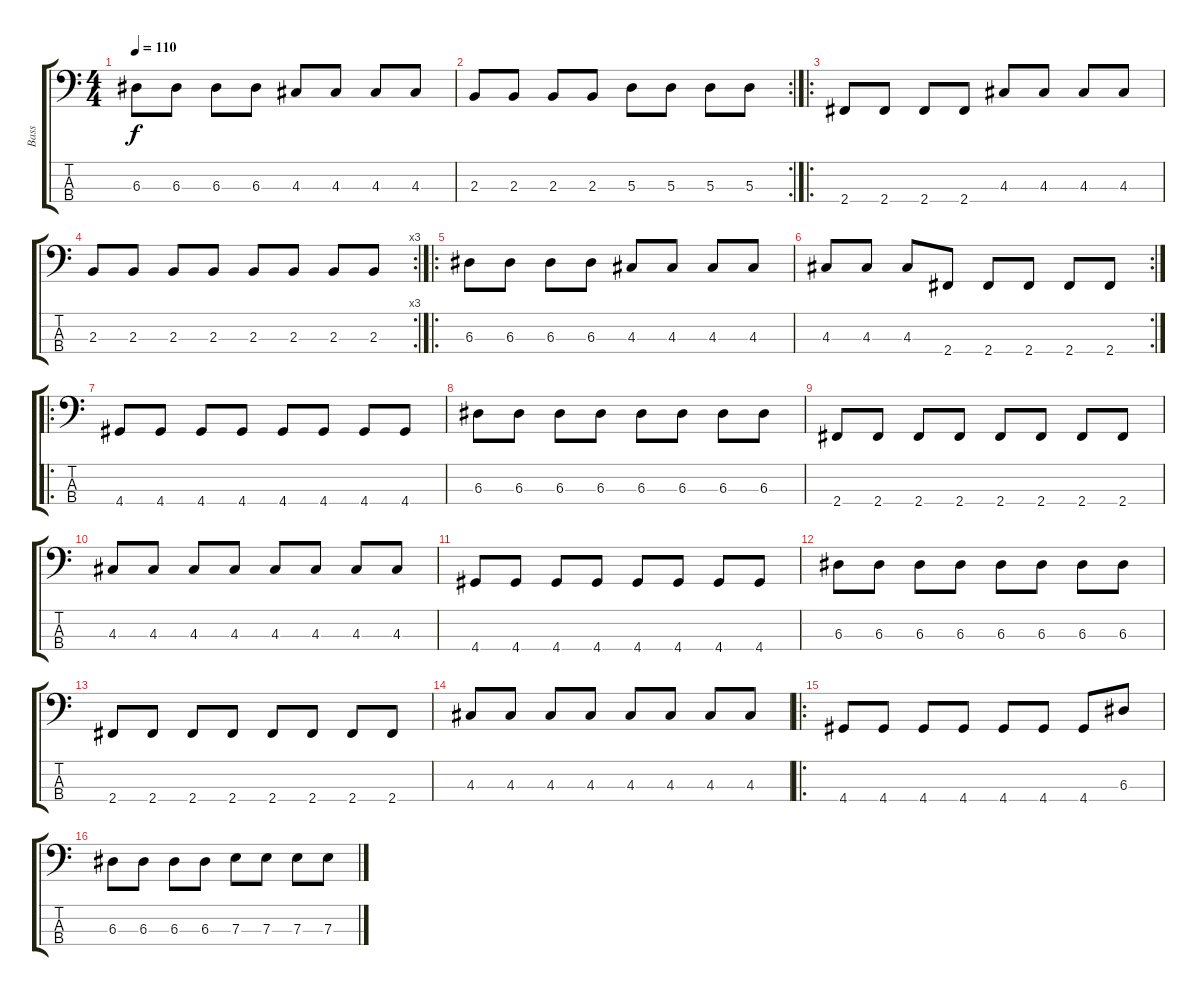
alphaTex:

\track ("Bass" "Bass") {instrument electricbasspick}
\staff {score tabs}
\tuning (G2 D2 A1 E1) {hide}
\ts (4 4)
\tempo 110
\clef f4
\ks c
6.3.8{dy f} 6.3.8 6.3.8 6.3.8 4.3.8 4.3.8 4.3.8 4.3.8 |
\rc 2
2.3.8 2.3.8 2.3.8 2.3.8 5.3.8 5.3.8 5.3.8 5.3.8 |
\ro
2.4.8 2.4.8 2.4.8 2.4.8 4.3.8 4.3.8 4.3.8 4.3.8 |
\rc 3
2.3.8 2.3.8 2.3.8 2.3.8 2.3.8 2.3.8 2.3.8 2.3.8 |
\ro
6.3.8 6.3.8 6.3.8 6.3.8 4.3.8 4.3.8 4.3.8 4.3.8 |
\rc 2
4.3.8 4.3.8 4.3.8 2.4.8 2.4.8 2.4.8 2.4.8 2.4.8 |
\ro
4.4.8 4.4.8 4.4.8 4.4.8 4.4.8 4.4.8 4.4.8 4.4.8 |
6.3.8 6.3.8 6.3.8 6.3.8 6.3.8 6.3.8 6.3.8 6.3.8 |
2.4.8 2.4.8 2.4.8 2.4.8 2.4.8 2.4.8 2.4.8 2.4.8 |
4.3.8 4.3.8 4.3.8 4.3.8 4.3.8 4.3.8 4.3.8 4.3.8 |
4.4.8 4.4.8 4.4.8 4.4.8 4.4.8 4.4.8 4.4.8 4.4.8 |
6.3.8 6.3.8 6.3.8 6.3.8 6.3.8 6.3.8 6.3.8 6.3.8 |
2.4.8 2.4.8 2.4.8 2.4.8 2.4.8 2.4.8 2.4.8 2.4.8 |
4.3.8 4.3.8 4.3.8 4.3.8 4.3.8 4.3.8 4.3.8 4.3.8 |
\ro
4.4.8 4.4.8 4.4.8 4.4.8 4.4.8 4.4.8 4.4.8 6.3.8 |
6.3.8 6.3.8 6.3.8 6.3.8 7.3.8 7.3.8 7.3.8 7.3.8
